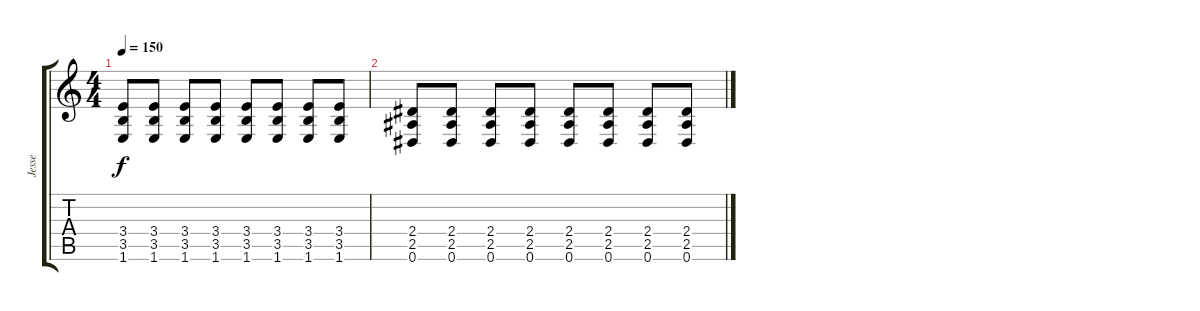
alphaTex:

\track ("Jesse" "Jesse") {instrument overdrivenguitar}
\staff {score tabs}
\tuning (Eb4 Bb3 Gb3 Db3 Ab2 Eb2) {hide}
\ts (4 4)
\tempo 150
\clef g2
\ks c
(3.4 3.5 1.6).8{dy f} (3.4 3.5 1.6).8 (3.4 3.5 1.6).8 (3.4 3.5 1.6).8 (3.4 3.5 1.6).8 (3.4 3.5 1.6).8 (3.4 3.5 1.6).8 (3.4 3.5 1.6).8 |
(2.4 2.5 0.6).8 (2.4 2.5 0.6).8 (2.4 2.5 0.6).8 (2.4 2.5 0.6).8 (2.4 2.5 0.6).8 (2.4 2.5 0.6).8 (2.4 2.5 0.6).8 (2.4 2.5 0.6).8
